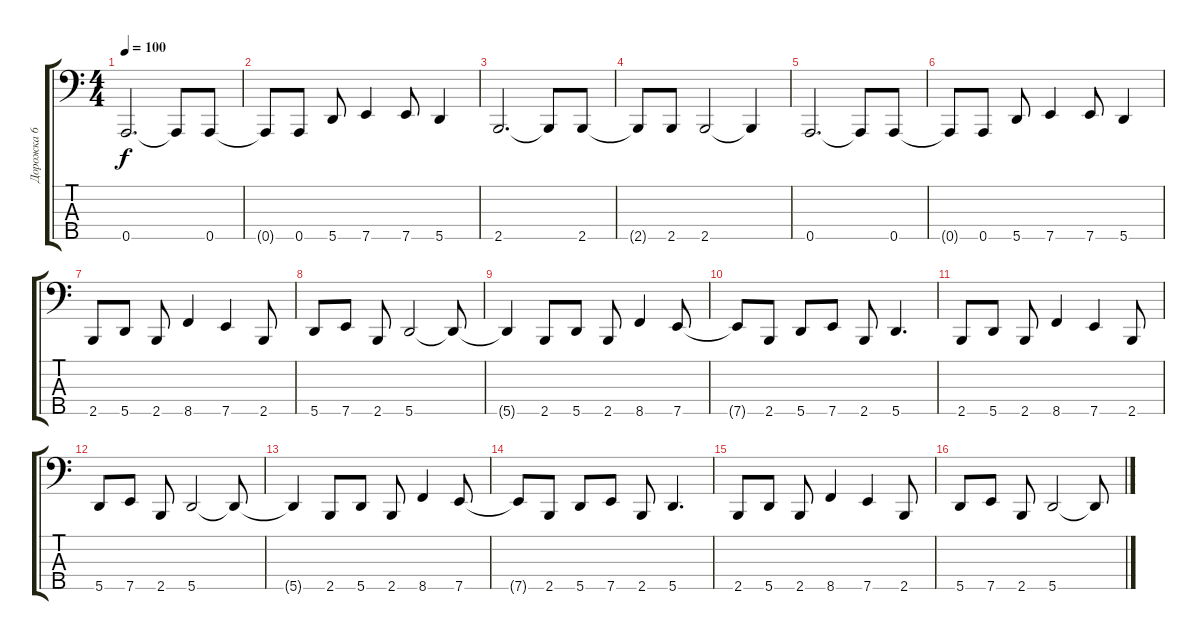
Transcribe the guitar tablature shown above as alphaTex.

\track ("Дорожка 6" "Дорожка 6") {instrument electricbasspick}
\staff {score tabs}
\tuning (F2 C2 G1 D1 A0) {hide}
\ts (4 4)
\tempo 100
\clef f4
\ks c
0.5.2{d dy f} 0.5{t}.8 0.5.8 |
0.5{t}.8 0.5.8 5.5.8 7.5.4 7.5.8 5.5.4 |
2.5.2{d} 2.5{t}.8 2.5.8 |
2.5{t}.8 2.5.8 2.5.2 2.5{t}.4 |
0.5.2{d} 0.5{t}.8 0.5.8 |
0.5{t}.8 0.5.8 5.5.8 7.5.4 7.5.8 5.5.4 |
2.5.8 5.5.8 2.5.8 8.5.4 7.5.4 2.5.8 |
5.5.8 7.5.8 2.5.8 5.5.2 5.5{t}.8 |
5.5{t}.4 2.5.8 5.5.8 2.5.8 8.5.4 7.5.8 |
7.5{t}.8 2.5.8 5.5.8 7.5.8 2.5.8 5.5.4{d} |
2.5.8 5.5.8 2.5.8 8.5.4 7.5.4 2.5.8 |
5.5.8 7.5.8 2.5.8 5.5.2 5.5{t}.8 |
5.5{t}.4 2.5.8 5.5.8 2.5.8 8.5.4 7.5.8 |
7.5{t}.8 2.5.8 5.5.8 7.5.8 2.5.8 5.5.4{d} |
2.5.8 5.5.8 2.5.8 8.5.4 7.5.4 2.5.8 |
5.5.8 7.5.8 2.5.8 5.5.2 5.5{t}.8
